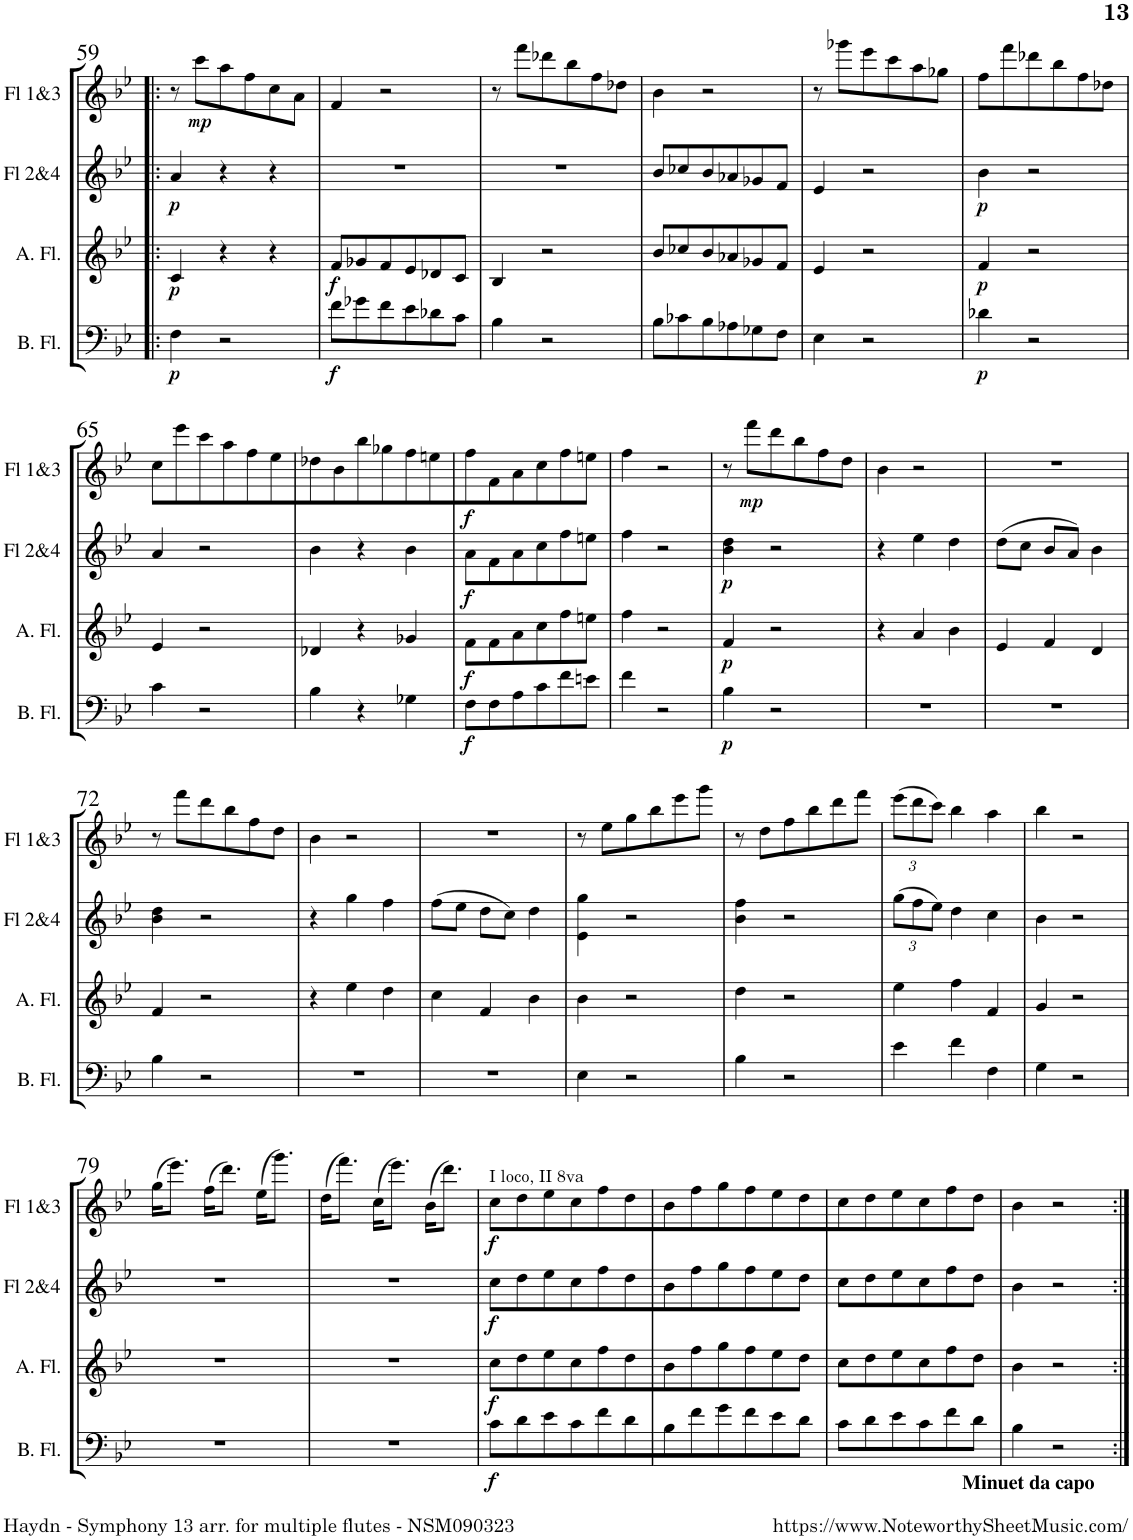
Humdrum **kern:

**kern	**dynam	**kern	**dynam	**kern	**dynam	**kern	**dynam
*part4	*part4	*part3	*part3	*part2	*part2	*part1	*part1
*staff4	*staff4	*staff3	*staff3	*staff2	*staff2	*staff1	*staff1
*I"Bass Flute	*	*I"Alto Flute	*	*I"Flutes 2&amp;4	*	*I"Flutes 1&amp;3	*
*I'B. Fl.	*	*I'A. Fl.	*	*I'Fl 2&amp;4	*	*I'Fl 1&amp;3	*
!!LO:PB:g=z
*clefF4	*	*clefG2	*	*clefG2	*	*clefG2	*
*k[b-e-]	*	*k[b-e-]	*	*k[b-e-]	*	*k[b-e-]	*
*M3/4	*	*M3/4	*	*M3/4	*	*M3/4	*
=59!|:	=59!|:	=59!|:	=59!|:	=59!|:	=59!|:	=59!|:	=59!|:
!	!LO:DY:b	!	!LO:DY:b	!	!LO:DY:b	!	!
4F\	p	4c/	p	4a/	p	8r	.
!	!	!	!	!	!	!	!LO:DY:b
.	.	.	.	.	.	8ccc\L	mp
2r	.	4r	.	4r	.	8aa\	.
.	.	.	.	.	.	8ff\	.
.	.	4r	.	4r	.	8cc\	.
.	.	.	.	.	.	8a\J	.
=60	=60	=60	=60	=60	=60	=60	=60
!	!LO:DY:b	!	!LO:DY:b	!	!	!	!
8f\L	f	8f/L	f	2.r	.	4f/	.
8g-X\	.	8g-X/	.	.	.	.	.
8f\	.	8f/	.	.	.	2r	.
8e-\	.	8e-/	.	.	.	.	.
8d-X\	.	8d-X/	.	.	.	.	.
8c\J	.	8c/J	.	.	.	.	.
=61	=61	=61	=61	=61	=61	=61	=61
4B-\	.	4B-/	.	2.r	.	8r	.
.	.	.	.	.	.	8fff\L	.
2r	.	2r	.	.	.	8ddd-X\	.
.	.	.	.	.	.	8bb-\	.
.	.	.	.	.	.	8ff\	.
.	.	.	.	.	.	8dd-X\J	.
=62	=62	=62	=62	=62	=62	=62	=62
8B-\L	.	8b-/L	.	8b-/L	.	4b-\	.
8c-X\	.	8cc-X/	.	8cc-X/	.	.	.
8B-\	.	8b-/	.	8b-/	.	2r	.
8A-X\	.	8a-X/	.	8a-X/	.	.	.
8G-X\	.	8g-X/	.	8g-X/	.	.	.
8F\J	.	8f/J	.	8f/J	.	.	.
=63	=63	=63	=63	=63	=63	=63	=63
4E-\	.	4e-/	.	4e-/	.	8r	.
.	.	.	.	.	.	8ggg-X\L	.
2r	.	2r	.	2r	.	8eee-\	.
.	.	.	.	.	.	8ccc\	.
.	.	.	.	.	.	8aa\	.
.	.	.	.	.	.	8gg-X\J	.
=64	=64	=64	=64	=64	=64	=64	=64
!	!LO:DY:b	!	!LO:DY:b	!	!LO:DY:b	!	!
4d-X\	p	4f/	p	4b-\	p	8ff\L	.
.	.	.	.	.	.	8fff\	.
2r	.	2r	.	2r	.	8ddd-X\	.
.	.	.	.	.	.	8bb-\	.
.	.	.	.	.	.	8ff\	.
.	.	.	.	.	.	8dd-X\J	.
!!LO:LB:g=z
=65	=65	=65	=65	=65	=65	=65	=65
4c\	.	4e-/	.	4a/	.	8cc\L	.
.	.	.	.	.	.	8eee-\	.
2r	.	2r	.	2r	.	8ccc\	.
.	.	.	.	.	.	8aa\	.
.	.	.	.	.	.	8ff\	.
.	.	.	.	.	.	8ee-\	.
=66	=66	=66	=66	=66	=66	=66	=66
4B-\	.	4d-X/	.	4b-\	.	8dd-X\	.
.	.	.	.	.	.	8b-\	.
4r	.	4r	.	4r	.	8bb-\	.
.	.	.	.	.	.	8gg-X\	.
4G-X\	.	4g-X/	.	4b-\	.	8ff\	.
.	.	.	.	.	.	8een\	.
=67	=67	=67	=67	=67	=67	=67	=67
!	!LO:DY:b	!	!LO:DY:b	!	!LO:DY:b	!	!LO:DY:b
8F\L	f	8f\L	f	8a\L	f	8ff\	f
8F\	.	8f\	.	8f\	.	8f\	.
8A\	.	8a\	.	8a\	.	8a\	.
8c\	.	8cc\	.	8cc\	.	8cc\	.
8f\	.	8ff\	.	8ff\	.	8ff\	.
8en\J	.	8een\J	.	8een\J	.	8een\J	.
=68	=68	=68	=68	=68	=68	=68	=68
4f\	.	4ff\	.	4ff\	.	4ff\	.
2r	.	2r	.	2r	.	2r	.
=69	=69	=69	=69	=69	=69	=69	=69
!	!LO:DY:b	!	!LO:DY:b	!	!LO:DY:b	!	!
4B-\	p	4f/	p	4b-\ 4dd\	p	8r	.
!	!	!	!	!	!	!	!LO:DY:b
.	.	.	.	.	.	8fff\L	mp
2r	.	2r	.	2r	.	8ddd\	.
.	.	.	.	.	.	8bb-\	.
.	.	.	.	.	.	8ff\	.
.	.	.	.	.	.	8dd\J	.
=70	=70	=70	=70	=70	=70	=70	=70
2.r	.	4r	.	4r	.	4b-\	.
.	.	4a/	.	4ee-\	.	2r	.
.	.	4b-\	.	4dd\	.	.	.
=71	=71	=71	=71	=71	=71	=71	=71
2.r	.	4e-/	.	(8dd\L	.	2.r	.
.	.	.	.	8cc\J	.	.	.
.	.	4f/	.	8b-/L	.	.	.
.	.	.	.	8a/J)	.	.	.
.	.	4d/	.	4b-\	.	.	.
!!LO:LB:g=z
=72	=72	=72	=72	=72	=72	=72	=72
4B-\	.	4f/	.	4b-\ 4dd\	.	8r	.
.	.	.	.	.	.	8fff\L	.
2r	.	2r	.	2r	.	8ddd\	.
.	.	.	.	.	.	8bb-\	.
.	.	.	.	.	.	8ff\	.
.	.	.	.	.	.	8dd\J	.
=73	=73	=73	=73	=73	=73	=73	=73
2.r	.	4r	.	4r	.	4b-\	.
.	.	4ee-\	.	4gg\	.	2r	.
.	.	4dd\	.	4ff\	.	.	.
=74	=74	=74	=74	=74	=74	=74	=74
2.r	.	4cc\	.	(8ff\L	.	2.r	.
.	.	.	.	8ee-\J	.	.	.
.	.	4f/	.	8dd\L	.	.	.
.	.	.	.	8cc\J)	.	.	.
.	.	4b-\	.	4dd\	.	.	.
=75	=75	=75	=75	=75	=75	=75	=75
4E-\	.	4b-\	.	4e-\ 4gg\	.	8r	.
.	.	.	.	.	.	8ee-\L	.
2r	.	2r	.	2r	.	8gg\	.
.	.	.	.	.	.	8bb-\	.
.	.	.	.	.	.	8eee-\	.
.	.	.	.	.	.	8ggg\J	.
=76	=76	=76	=76	=76	=76	=76	=76
4B-\	.	4dd\	.	4b-\ 4ff\	.	8r	.
.	.	.	.	.	.	8dd\L	.
2r	.	2r	.	2r	.	8ff\	.
.	.	.	.	.	.	8bb-\	.
.	.	.	.	.	.	8ddd\	.
.	.	.	.	.	.	8fff\J	.
=77	=77	=77	=77	=77	=77	=77	=77
*	*	*	*	*Xbrackettup	*	*Xbrackettup	*
4e-\	.	4ee-\	.	(12gg\L	.	(12eee-\L	.
.	.	.	.	12ff\	.	12ddd\	.
.	.	.	.	12ee-\J)	.	12ccc\J)	.
4f\	.	4ff\	.	4dd\	.	4bb-\	.
4F\	.	4f/	.	4cc\	.	4aa\	.
=78	=78	=78	=78	=78	=78	=78	=78
4G\	.	4g/	.	4b-\	.	4bb-\	.
2r	.	2r	.	2r	.	2r	.
!!LO:LB:g=z
=79	=79	=79	=79	=79	=79	=79	=79
2.r	.	2.r	.	2.r	.	(16gg\KL	.
.	.	.	.	.	.	8.eee-\J)	.
.	.	.	.	.	.	(16ff\KL	.
.	.	.	.	.	.	8.ddd\J)	.
.	.	.	.	.	.	(16ee-\KL	.
.	.	.	.	.	.	8.ggg\J)	.
=80	=80	=80	=80	=80	=80	=80	=80
2.r	.	2.r	.	2.r	.	(16dd\KL	.
.	.	.	.	.	.	8.fff\J)	.
.	.	.	.	.	.	(16cc\KL	.
.	.	.	.	.	.	8.eee-\J)	.
.	.	.	.	.	.	(16b-\KL	.
.	.	.	.	.	.	8.ddd\J)	.
=81	=81	=81	=81	=81	=81	=81	=81
!	!	!	!	!	!	!LO:TX:a:t=I loco, II 8va	!
!	!LO:DY:b	!	!LO:DY:b	!	!LO:DY:b	!	!LO:DY:b
8c\L	f	8cc\L	f	8cc\L	f	8cc\L	f
8d\	.	8dd\	.	8dd\	.	8dd\	.
8e-\	.	8ee-\	.	8ee-\	.	8ee-\	.
8c\	.	8cc\	.	8cc\	.	8cc\	.
8f\	.	8ff\	.	8ff\	.	8ff\	.
8d\	.	8dd\	.	8dd\	.	8dd\	.
=82	=82	=82	=82	=82	=82	=82	=82
8B-\	.	8b-\	.	8b-\	.	8b-\	.
8f\	.	8ff\	.	8ff\	.	8ff\	.
8g\	.	8gg\	.	8gg\	.	8gg\	.
8f\	.	8ff\	.	8ff\	.	8ff\	.
8e-\	.	8ee-\	.	8ee-\	.	8ee-\	.
8d\J	.	8dd\J	.	8dd\J	.	8dd\	.
=83	=83	=83	=83	=83	=83	=83	=83
8c\L	.	8cc\L	.	8cc\L	.	8cc\	.
8d\	.	8dd\	.	8dd\	.	8dd\	.
8e-\	.	8ee-\	.	8ee-\	.	8ee-\	.
8c\	.	8cc\	.	8cc\	.	8cc\	.
8f\	.	8ff\	.	8ff\	.	8ff\	.
8d\J	.	8dd\J	.	8dd\J	.	8dd\J	.
=84	=84	=84	=84	=84	=84	=84	=84
!	!	!	!	!	!	!LO:TX:b:B:t=Minuet da capo	!
4B-\	.	4b-\	.	4b-\	.	4b-\	.
2r	.	2r	.	2r	.	2r	.
=:|!	=:|!	=:|!	=:|!	=:|!	=:|!	=:|!	=:|!
*-	*-	*-	*-	*-	*-	*-	*-
